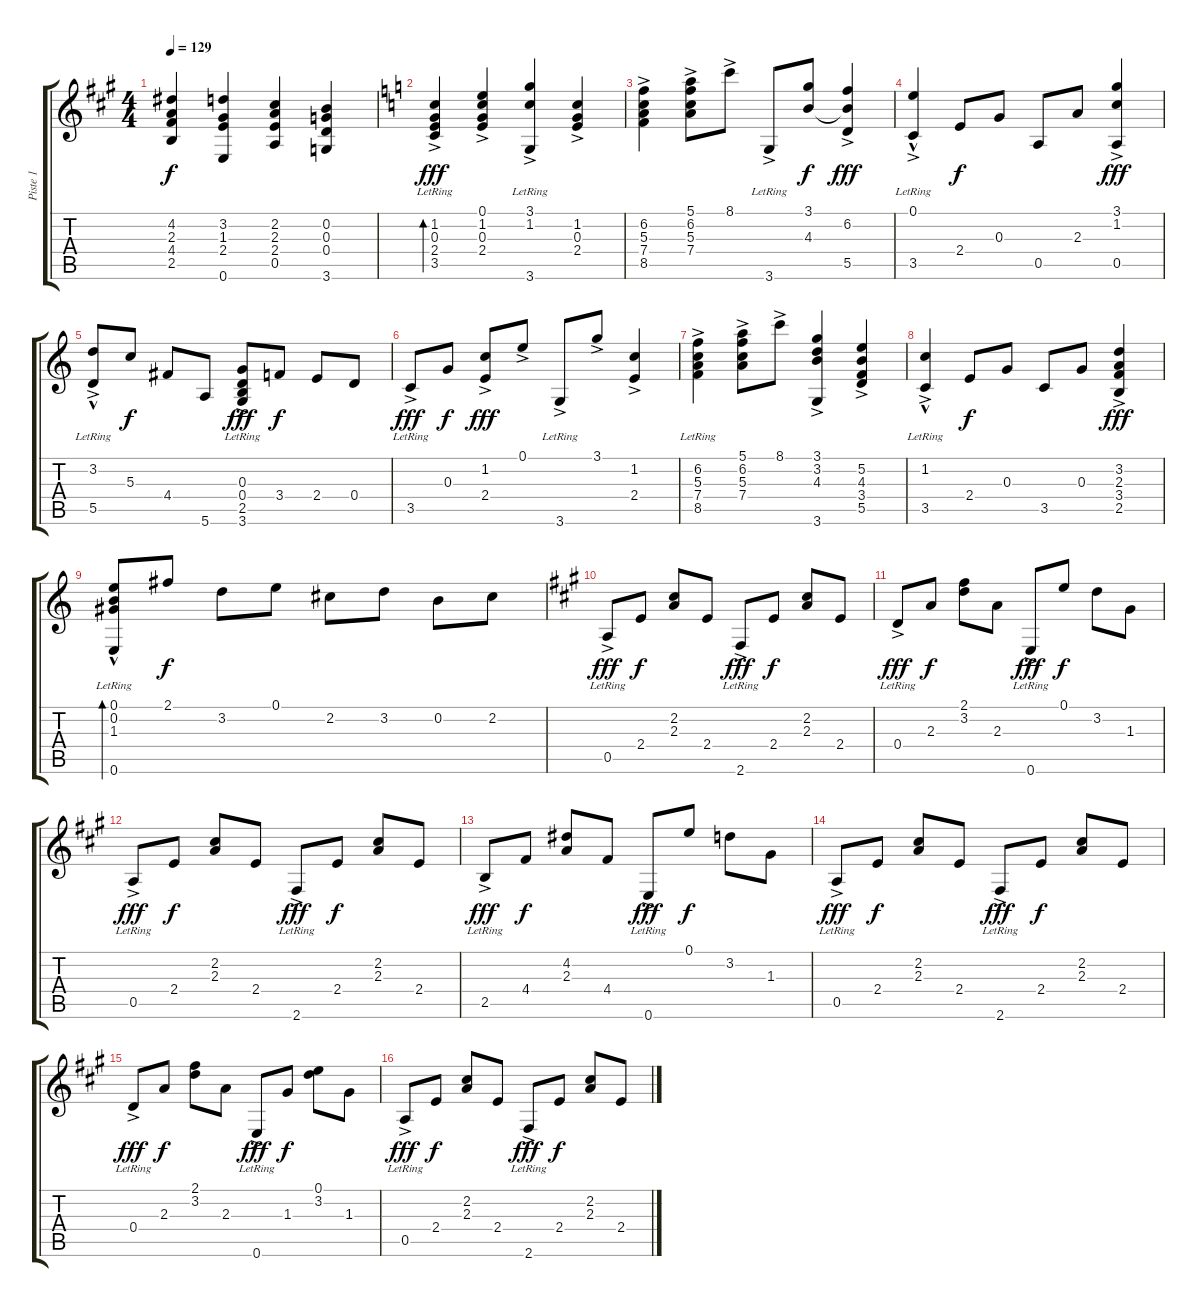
\track ("Piste 1" "Piste 1") {instrument acousticguitarnylon}
\staff {score tabs}
\tuning (E4 B3 G3 D3 A2 E2) {hide}
\ts (4 4)
\tempo 129
\clef g2
\ks a
(4.2 2.3 4.4 2.5).4{dy f} (3.2 1.3 2.4 0.6).4 (2.2 2.3 2.4 0.5).4 (0.2 0.3 0.4 3.6).4 |
\ks c
(1.2{ac} 0.3 2.4 3.5{ac lr}).4{bd 120 dy fff} (0.1{ac} 1.2 0.3 2.4{ac}).4 (3.1{ac} 1.2 3.6{ac lr}).4 (1.2{ac} 0.3 2.4{ac}).4 |
(6.2{ac} 5.3 7.4 8.5{ac}).4 (5.1{ac} 6.2 5.3 7.4{ac}).8 8.1{ac}.8 3.6{ac lr}.8 (3.1 4.3).8{dy f} (6.2 4.3{t} 5.5{ac}).4{dy fff} |
(0.1{hac lr} 3.5{ac lr}).4 2.4.8{dy f} 0.3.8 0.5.8 2.3.8 (3.1{ac} 1.2 0.5).4{dy fff} |
(3.2{ac lr} 5.5{hac lr}).8 5.3.8{dy f} 4.4.8 5.6.8 (0.3{ac lr} 0.4 2.5 3.6{ac}).8{dy fff} 3.4.8{dy f} 2.4.8 0.4.8 |
3.5{ac lr}.8{dy fff} 0.3.8{dy f} (1.2{ac} 2.4).8{dy fff} 0.1{ac}.8 3.6{ac lr}.8 3.1{ac}.8 (1.2{ac} 2.4).4 |
(6.2{ac} 5.3 7.4 8.5{ac lr}).4 (5.1{ac} 6.2 5.3 7.4{ac}).8 8.1{ac}.8 (3.1{ac} 3.2 4.3 3.6{ac}).4 (5.2{ac} 4.3 3.4 5.5{ac}).4 |
(1.2{ac lr} 3.5{hac lr}).4 2.4.8{dy f} 0.3.8 3.5.8 0.3.8 (3.2{ac} 2.3 3.4 2.5).4{dy fff} |
(0.1 0.2 1.3{hac lr} 0.6{hac lr}).8{bd 240} 2.1.8{dy f} 3.2.8 0.1.8 2.2.8 3.2.8 0.2.8 2.2.8 |
\ks a
0.5{ac lr}.8{dy fff} 2.4.8{dy f} (2.2 2.3).8 2.4.8 2.6{ac lr}.8{dy fff} 2.4.8{dy f} (2.2 2.3).8 2.4.8 |
0.4{ac lr}.8{dy fff} 2.3.8{dy f} (2.1 3.2).8 2.3.8 0.6{ac lr}.8{dy fff} 0.1.8{dy f} 3.2.8 1.3.8 |
0.5{ac lr}.8{dy fff} 2.4.8{dy f} (2.2 2.3).8 2.4.8 2.6{ac lr}.8{dy fff} 2.4.8{dy f} (2.2 2.3).8 2.4.8 |
2.5{ac lr}.8{dy fff} 4.4.8{dy f} (4.2 2.3).8 4.4.8 0.6{ac lr}.8{dy fff} 0.1.8{dy f} 3.2.8 1.3.8 |
0.5{ac lr}.8{dy fff} 2.4.8{dy f} (2.2 2.3).8 2.4.8 2.6{ac lr}.8{dy fff} 2.4.8{dy f} (2.2 2.3).8 2.4.8 |
0.4{ac lr}.8{dy fff} 2.3.8{dy f} (2.1 3.2).8 2.3.8 0.6{ac lr}.8{dy fff} 1.3.8{dy f} (0.1 3.2).8 1.3.8 |
0.5{ac lr}.8{dy fff} 2.4.8{dy f} (2.2 2.3).8 2.4.8 2.6{ac lr}.8{dy fff} 2.4.8{dy f} (2.2 2.3).8 2.4.8
